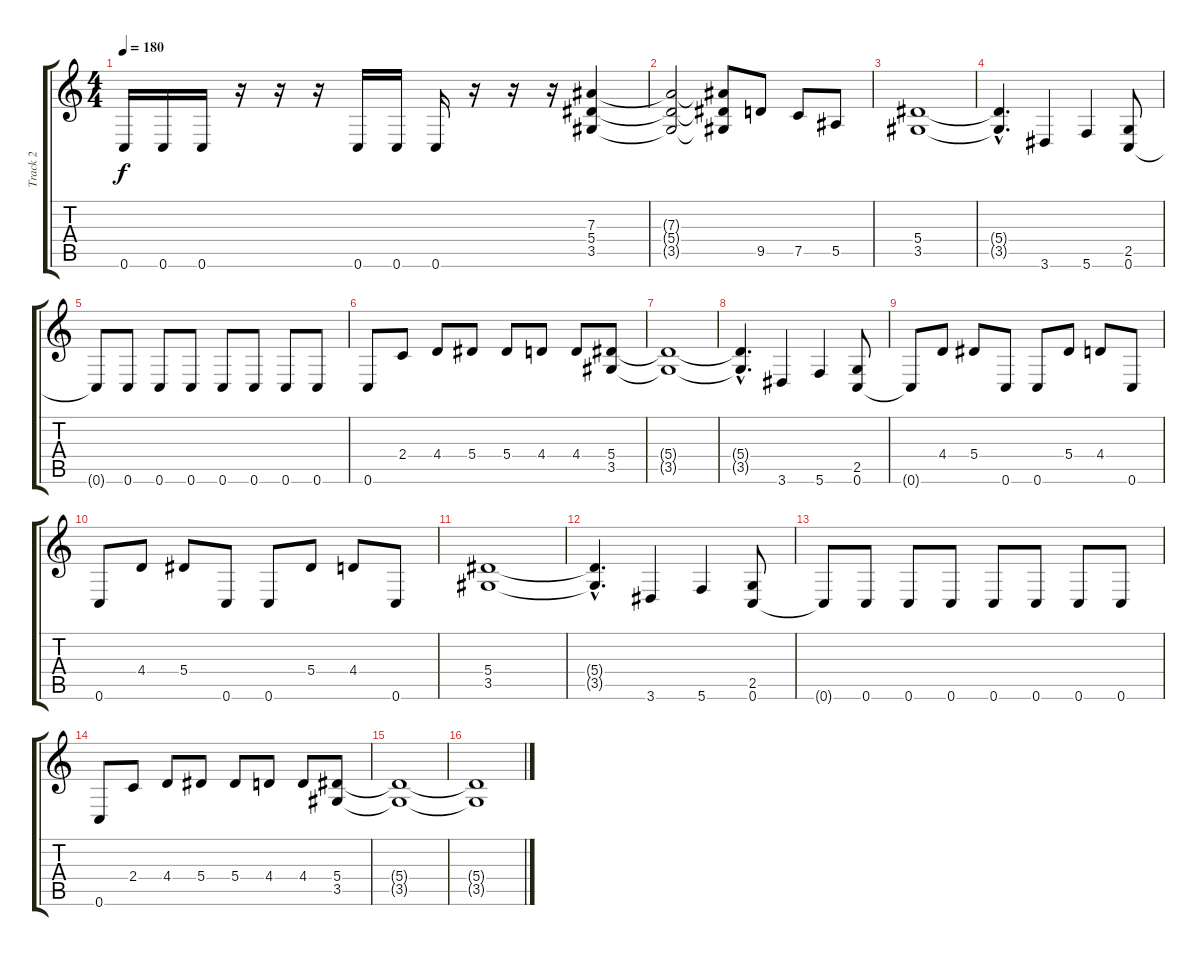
\track ("Track 2" "Track 2") {instrument distortionguitar}
\staff {score tabs}
\tuning (C4 G3 Eb3 Bb2 F2 C2) {hide}
\ts (4 4)
\tempo 180
\clef g2
\ks c
0.6.16{dy f} 0.6.16 0.6.16 r.16 r.16 r.16 0.6.16 0.6.16 0.6.16 r.16 r.16 r.16 (7.3 5.4 3.5).4 |
(7.3{t} 5.4{t} 3.5{t}).2 (7.3{t} 5.4{t} 3.5{t}).8 9.5.8 7.5.8 5.5.8 |
(5.4 3.5).1 |
(5.4{hac t} 3.5{hac t}).4{d} 3.6.4 5.6.4 (2.5 0.6).8 |
0.6{t}.8 0.6.8 0.6.8 0.6.8 0.6.8 0.6.8 0.6.8 0.6.8 |
0.6.8 2.4.8 4.4.8 5.4.8 5.4.8 4.4.8 4.4.8 (5.4 3.5).8 |
(5.4{t} 3.5{t}).1 |
(5.4{hac t} 3.5{hac t}).4{d} 3.6.4 5.6.4 (2.5 0.6).8 |
0.6{t}.8 4.4.8 5.4.8 0.6.8 0.6.8 5.4.8 4.4.8 0.6.8 |
0.6.8 4.4.8 5.4.8 0.6.8 0.6.8 5.4.8 4.4.8 0.6.8 |
(5.4 3.5).1 |
(5.4{hac t} 3.5{hac t}).4{d} 3.6.4 5.6.4 (2.5 0.6).8 |
0.6{t}.8 0.6.8 0.6.8 0.6.8 0.6.8 0.6.8 0.6.8 0.6.8 |
0.6.8 2.4.8 4.4.8 5.4.8 5.4.8 4.4.8 4.4.8 (5.4 3.5).8 |
(5.4{t} 3.5{t}).1 |
(5.4{t} 3.5{t}).1
